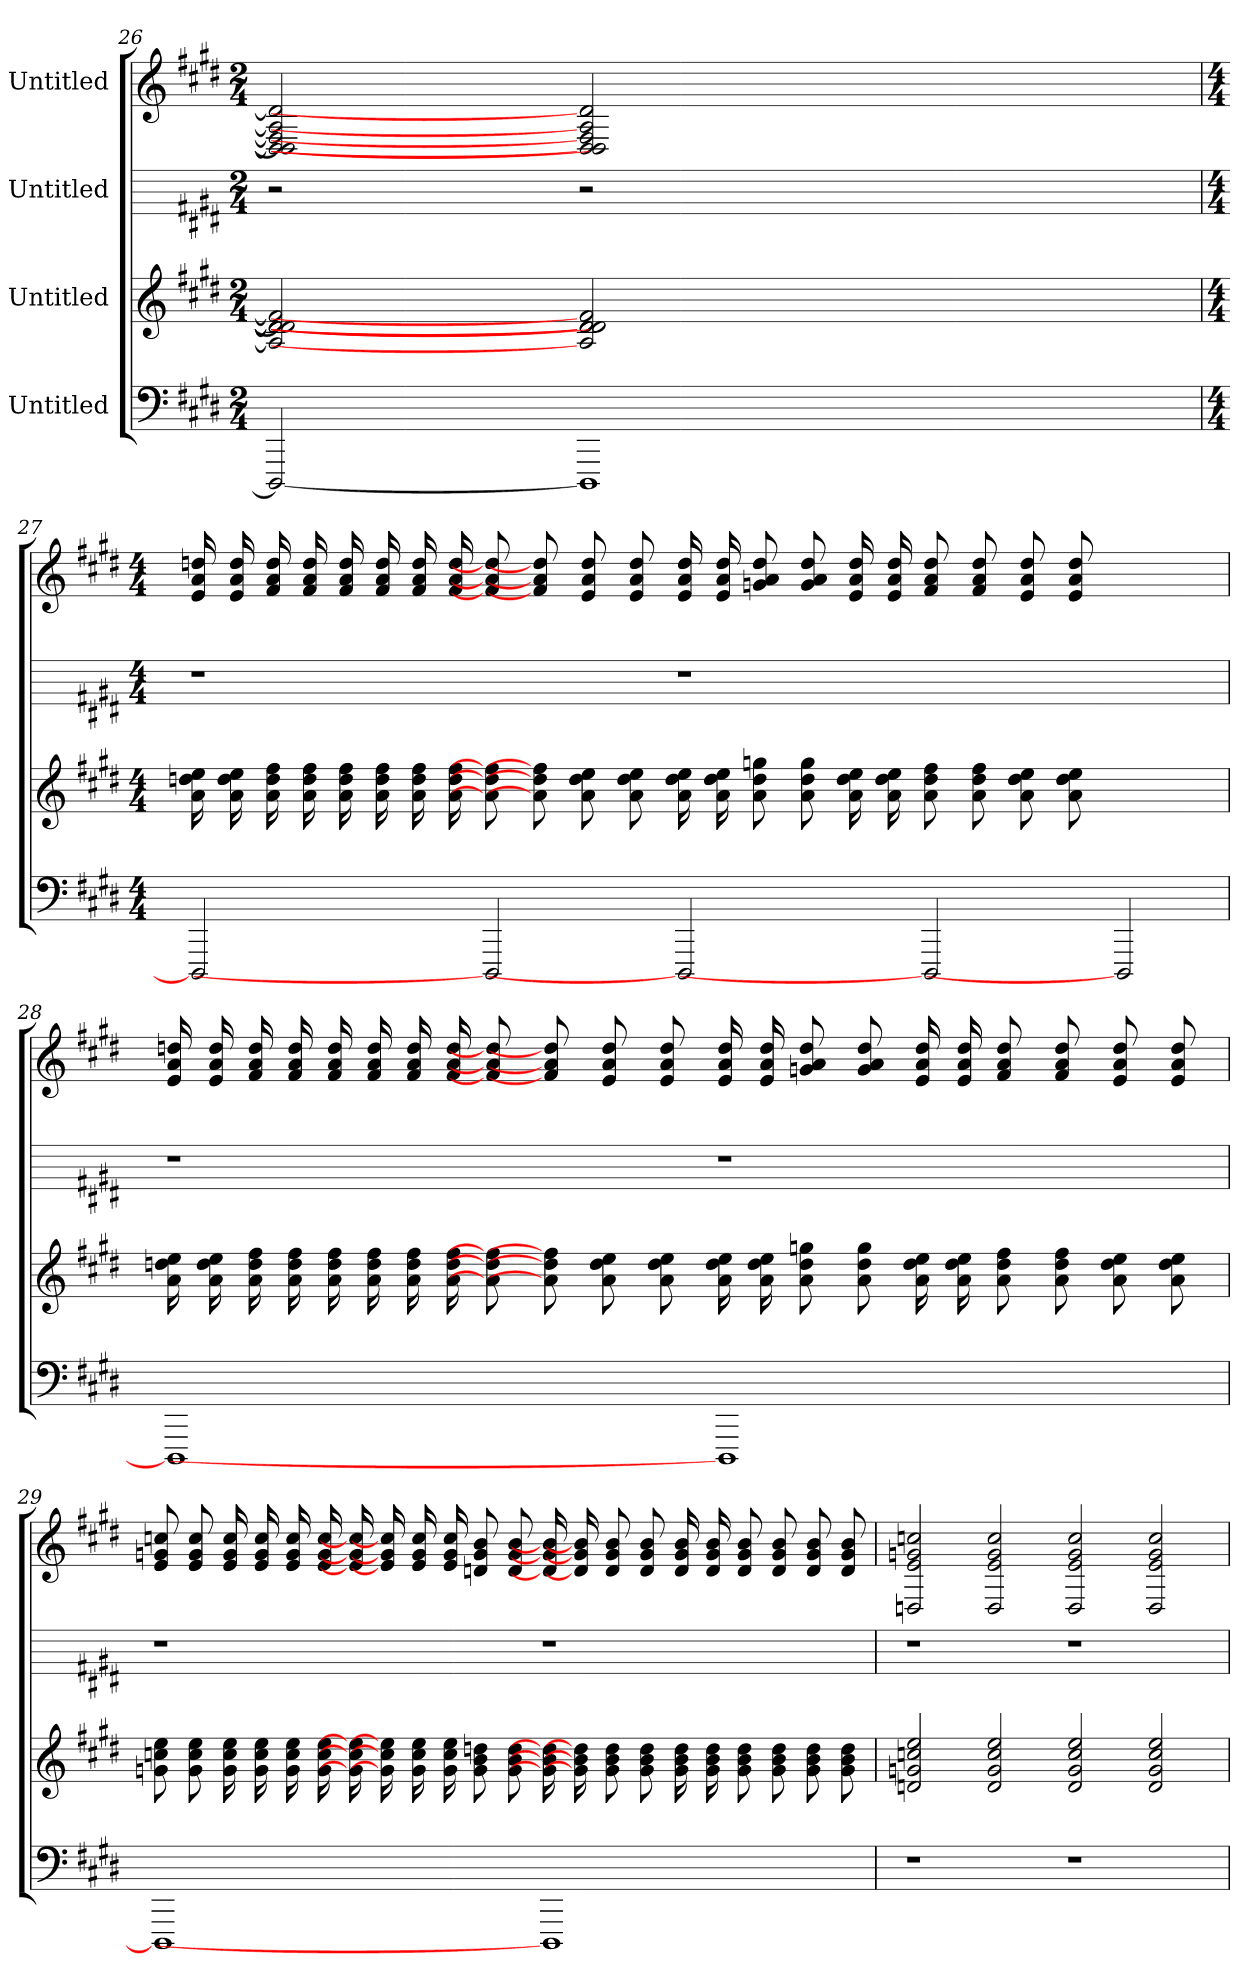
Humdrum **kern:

**kern	**kern	**kern	**kern
*part4	*part3	*part2	*part1
*staff4	*staff3	*staff2	*staff1
*I"Untitled	*I"Untitled	*I"Untitled	*I"Untitled
*	*	*	*
*k[f#c#g#d#]	*k[f#c#g#d#]	*k[f#c#g#d#]	*k[f#c#g#d#]
*M2/4	*M2/4	*M2/4	*M2/4
=26	=26	=26	=26
2DDDn_	2d] 2A] 2f#] 2d] 2d]	2r	2d] 2A] 2F#] 2D] 2D]
1DDD]	2d] 2A] 2f#] 2d] 2d]	2r	2d] 2A] 2F#] 2D] 2D]
.	2ryy	2ryy	2ryy
=27	=27	=27	=27
*M4/4	*M4/4	*M4/4	*M4/4
2DDDn]	16dd 16a 16ee	1r	16dd 16a 16e
.	16dd 16a 16ee	.	16dd 16a 16e
.	16dd 16a 16ff#	.	16dd 16a 16f#
.	16dd 16a 16ff#	.	16dd 16a 16f#
.	16dd 16a 16ff#	.	16dd 16a 16f#
.	16dd 16a 16ff#	.	16dd 16a 16f#
.	16dd 16a 16ff#	.	16dd 16a 16f#
.	16dd 16a 16ff#	.	16dd 16a 16f#
2DDD]	8dd] 8a] 8ff#]	.	8dd] 8a] 8f#]
.	8dd] 8a] 8ff#]	.	8dd] 8a] 8f#]
.	8dd 8a 8ee	.	8dd 8a 8e
.	8dd 8a 8ee	.	8dd 8a 8e
2DDD]	16dd 16a 16ee	1r	16dd 16a 16e
.	16dd 16a 16ee	.	16dd 16a 16e
.	8dd 8a 8gg	.	8dd 8a 8g
.	8dd 8a 8gg	.	8dd 8a 8g
.	16dd 16a 16ee	.	16dd 16a 16e
.	16dd 16a 16ee	.	16dd 16a 16e
2DDD]	8dd 8a 8ff#	.	8dd 8a 8f#
.	8dd 8a 8ff#	.	8dd 8a 8f#
.	8dd 8a 8ee	.	8dd 8a 8e
.	8dd 8a 8ee	.	8dd 8a 8e
2DDD]	2ryy	2ryy	2ryy
=28	=28	=28	=28
1DDDn]	16dd 16a 16ee	1r	16dd 16a 16e
.	16dd 16a 16ee	.	16dd 16a 16e
.	16dd 16a 16ff#	.	16dd 16a 16f#
.	16dd 16a 16ff#	.	16dd 16a 16f#
.	16dd 16a 16ff#	.	16dd 16a 16f#
.	16dd 16a 16ff#	.	16dd 16a 16f#
.	16dd 16a 16ff#	.	16dd 16a 16f#
.	16dd 16a 16ff#	.	16dd 16a 16f#
.	8dd] 8a] 8ff#]	.	8dd] 8a] 8f#]
.	8dd] 8a] 8ff#]	.	8dd] 8a] 8f#]
.	8dd 8a 8ee	.	8dd 8a 8e
.	8dd 8a 8ee	.	8dd 8a 8e
1DDD]	16dd 16a 16ee	1r	16dd 16a 16e
.	16dd 16a 16ee	.	16dd 16a 16e
.	8dd 8a 8gg	.	8dd 8a 8g
.	8dd 8a 8gg	.	8dd 8a 8g
.	16dd 16a 16ee	.	16dd 16a 16e
.	16dd 16a 16ee	.	16dd 16a 16e
.	8dd 8a 8ff#	.	8dd 8a 8f#
.	8dd 8a 8ff#	.	8dd 8a 8f#
.	8dd 8a 8ee	.	8dd 8a 8e
.	8dd 8a 8ee	.	8dd 8a 8e
=29	=29	=29	=29
1DDDn]	8cc 8g 8ee	1r	8cc 8g 8e
.	8cc 8g 8ee	.	8cc 8g 8e
.	16cc 16g 16ee	.	16cc 16g 16e
.	16cc 16g 16ee	.	16cc 16g 16e
.	16cc 16g 16ee	.	16cc 16g 16e
.	16cc 16g 16ee	.	16cc 16g 16e
.	16cc] 16g] 16ee]	.	16cc] 16g] 16e]
.	16cc] 16g] 16ee]	.	16cc] 16g] 16e]
.	16cc 16g 16ee	.	16cc 16g 16e
.	16cc 16g 16ee	.	16cc 16g 16e
.	8b 8g 8dd	.	8b 8g 8d
.	8b 8g 8dd	.	8b 8g 8d
1DDD]	16b] 16g] 16dd]	1r	16b] 16g] 16d]
.	16b] 16g] 16dd]	.	16b] 16g] 16d]
.	8b 8g 8dd	.	8b 8g 8d
.	8b 8g 8dd	.	8b 8g 8d
.	16b 16g 16dd	.	16b 16g 16d
.	16b 16g 16dd	.	16b 16g 16d
.	8b 8g 8dd	.	8b 8g 8d
.	8b 8g 8dd	.	8b 8g 8d
.	8b 8g 8dd	.	8b 8g 8d
.	8b 8g 8dd	.	8b 8g 8d
=30	=30	=30	=30
1r	2cc 2g 2ee 2d	1r	2cc 2g 2e 2D
.	2cc 2g 2ee 2d	.	2cc 2g 2e 2D
1r	2cc 2g 2ee 2d	1r	2cc 2g 2e 2D
.	2cc 2g 2ee 2d	.	2cc 2g 2e 2D
=	=	=	=
*-	*-	*-	*-
